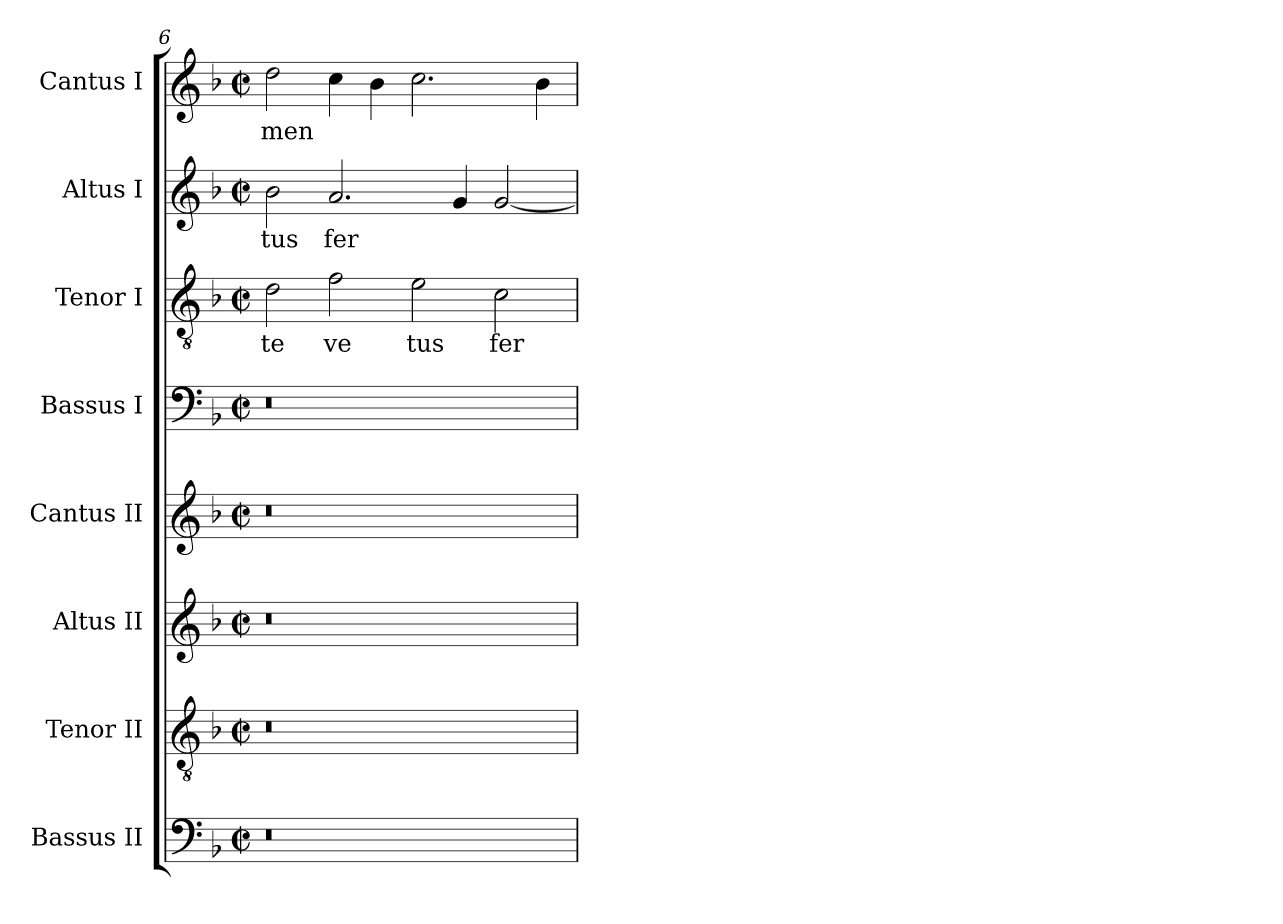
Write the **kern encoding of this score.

**kern	**kern	**kern	**kern	**kern	**kern	**text	**kern	**text	**kern	**text
*part8	*part7	*part6	*part5	*part4	*part3	*part3	*part2	*part2	*part1	*part1
*staff8	*staff7	*staff6	*staff5	*staff4	*staff3	*staff3	*staff2	*staff2	*staff1	*staff1
*I"Bassus II	*I"Tenor II	*I"Altus II	*I"Cantus II	*I"Bassus I	*I"Tenor I	*	*I"Altus I	*	*I"Cantus I	*
*clefF4	*clefGv2	*clefG2	*clefG2	*clefF4	*clefGv2	*	*clefG2	*	*clefG2	*
*k[b-]	*k[b-]	*k[b-]	*k[b-]	*k[b-]	*k[b-]	*	*k[b-]	*	*k[b-]	*
*F:	*F:	*F:	*F:	*F:	*F:	*	*F:	*	*F:	*
*M2/2	*M2/2	*M2/2	*M2/2	*M2/2	*M2/2	*	*M2/2	*	*M2/2	*
*met(c|)	*met(c|)	*met(c|)	*met(c|)	*met(c|)	*met(c|)	*	*met(c|)	*	*met(c|)	*
=6	=6	=6	=6	=6	=6	=6	=6	=6	=6	=6
!	!	!	!	!	!	!LO:LY:b:cj	!	!LO:LY:b:cj	!	!LO:LY:b
0r	0r	0r	0r	0r	2d\	te	2b-\	tus	2dd\	men
!	!	!	!	!	!	!LO:LY:b:cj	!	!LO:LY:b	!	!
.	.	.	.	.	2f\	ve	2.a/	fer	4cc\	.
.	.	.	.	.	.	.	.	.	4b-\	.
!	!	!	!	!	!	!LO:LY:b:cj	!	!	!	!
.	.	.	.	.	2e\	tus	.	.	2.cc\	.
.	.	.	.	.	.	.	4g/	.	.	.
!	!	!	!	!	!	!LO:LY:b:cj	!	!	!	!
.	.	.	.	.	2c\	fer	[>2g/	.	.	.
.	.	.	.	.	.	.	.	.	4b-\	.
=	=	=	=	=	=	=	=	=	=	=
*-	*-	*-	*-	*-	*-	*-	*-	*-	*-	*-
